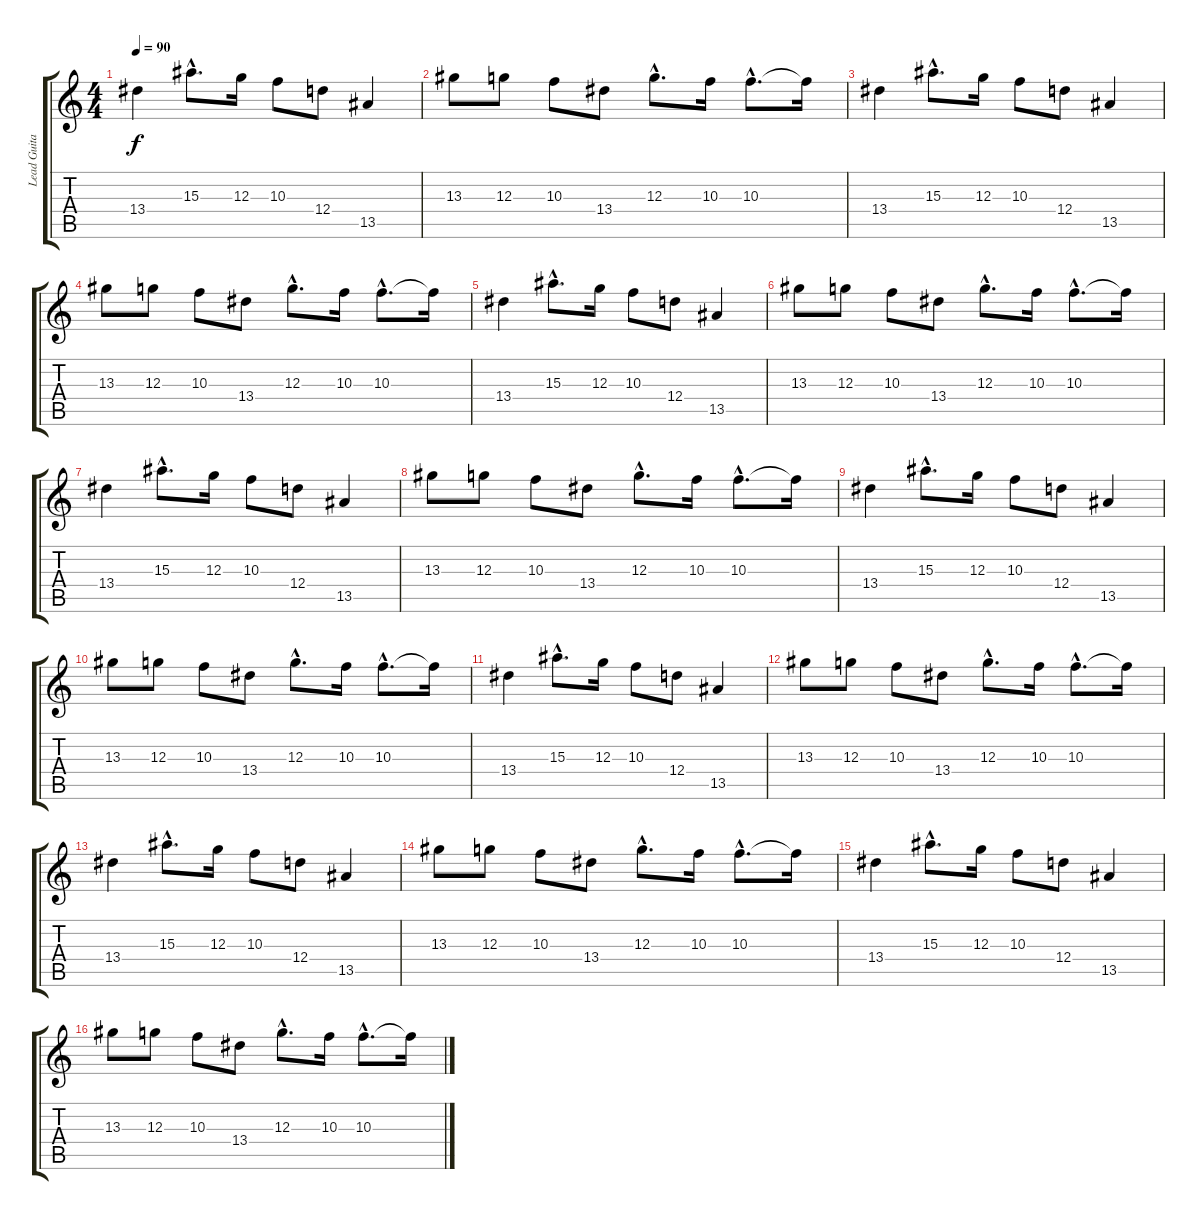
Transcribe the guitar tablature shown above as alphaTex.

\track ("Lead Guitar" "Lead Guita") {instrument distortionguitar}
\staff {score tabs}
\tuning (E4 B3 G3 D3 A2 E2) {hide}
\ts (4 4)
\tempo 90
\clef g2
\ks c
13.4.4{dy f volume 10} 15.3{hac}.8{d} 12.3.16 10.3.8 12.4.8 13.5.4 |
13.3.8 12.3.8 10.3.8 13.4.8 12.3{hac}.8{d} 10.3.16 10.3{hac}.8{d} 10.3{t}.16 |
13.4.4 15.3{hac}.8{d} 12.3.16 10.3.8 12.4.8 13.5.4 |
13.3.8 12.3.8 10.3.8 13.4.8 12.3{hac}.8{d} 10.3.16 10.3{hac}.8{d} 10.3{t}.16 |
13.4.4{volume 6} 15.3{hac}.8{d} 12.3.16 10.3.8 12.4.8 13.5.4 |
13.3.8 12.3.8 10.3.8 13.4.8 12.3{hac}.8{d} 10.3.16 10.3{hac}.8{d} 10.3{t}.16 |
13.4.4 15.3{hac}.8{d} 12.3.16 10.3.8 12.4.8 13.5.4 |
13.3.8 12.3.8 10.3.8 13.4.8 12.3{hac}.8{d} 10.3.16 10.3{hac}.8{d} 10.3{t}.16 |
13.4.4{volume 3} 15.3{hac}.8{d} 12.3.16 10.3.8 12.4.8 13.5.4 |
13.3.8 12.3.8 10.3.8 13.4.8 12.3{hac}.8{d} 10.3.16 10.3{hac}.8{d} 10.3{t}.16 |
13.4.4 15.3{hac}.8{d} 12.3.16 10.3.8 12.4.8 13.5.4 |
13.3.8 12.3.8 10.3.8 13.4.8 12.3{hac}.8{d} 10.3.16 10.3{hac}.8{d} 10.3{t}.16 |
13.4.4{volume 0} 15.3{hac}.8{d} 12.3.16 10.3.8 12.4.8 13.5.4 |
13.3.8 12.3.8 10.3.8 13.4.8 12.3{hac}.8{d} 10.3.16 10.3{hac}.8{d} 10.3{t}.16 |
13.4.4 15.3{hac}.8{d} 12.3.16 10.3.8 12.4.8 13.5.4 |
13.3.8 12.3.8 10.3.8 13.4.8 12.3{hac}.8{d} 10.3.16 10.3{hac}.8{d} 10.3{t}.16
